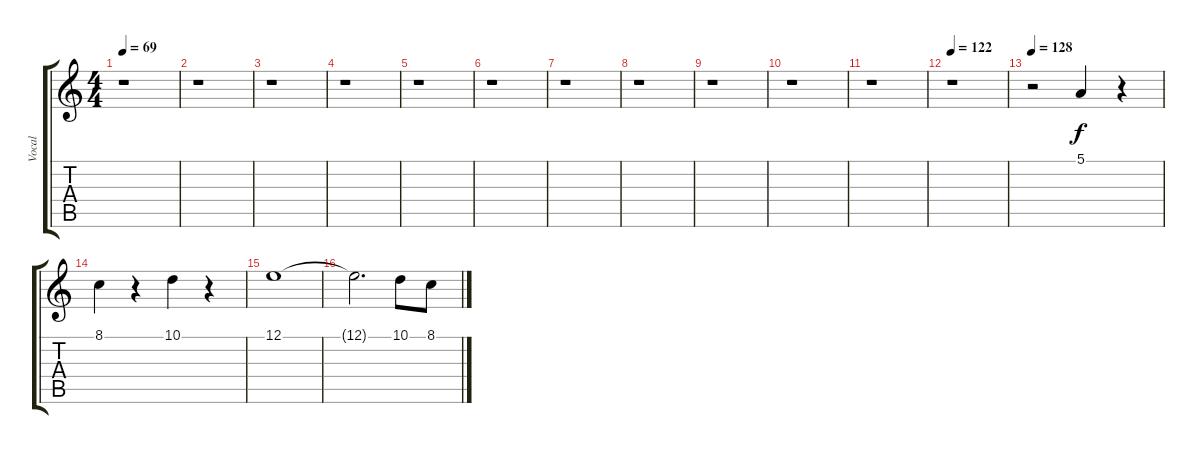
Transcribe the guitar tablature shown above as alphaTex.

\track ("Vocal" "Vocal") {instrument harmonica}
\staff {score tabs}
\tuning (E4 B3 G3 D3 A2 E2) {hide}
\ts (4 4)
\tempo 69
\clef g2
\ks c
r.1{dy fff} |
r.1 |
r.1 |
r.1 |
r.1 |
r.1 |
r.1 |
r.1 |
r.1 |
r.1 |
r.1 |
\tempo 122
r.1 |
\tempo 128
r.2 5.1.4{dy f} r.4 |
8.1.4 r.4 10.1.4 r.4 |
12.1.1 |
12.1{t}.2{d} 10.1.8 8.1.8
